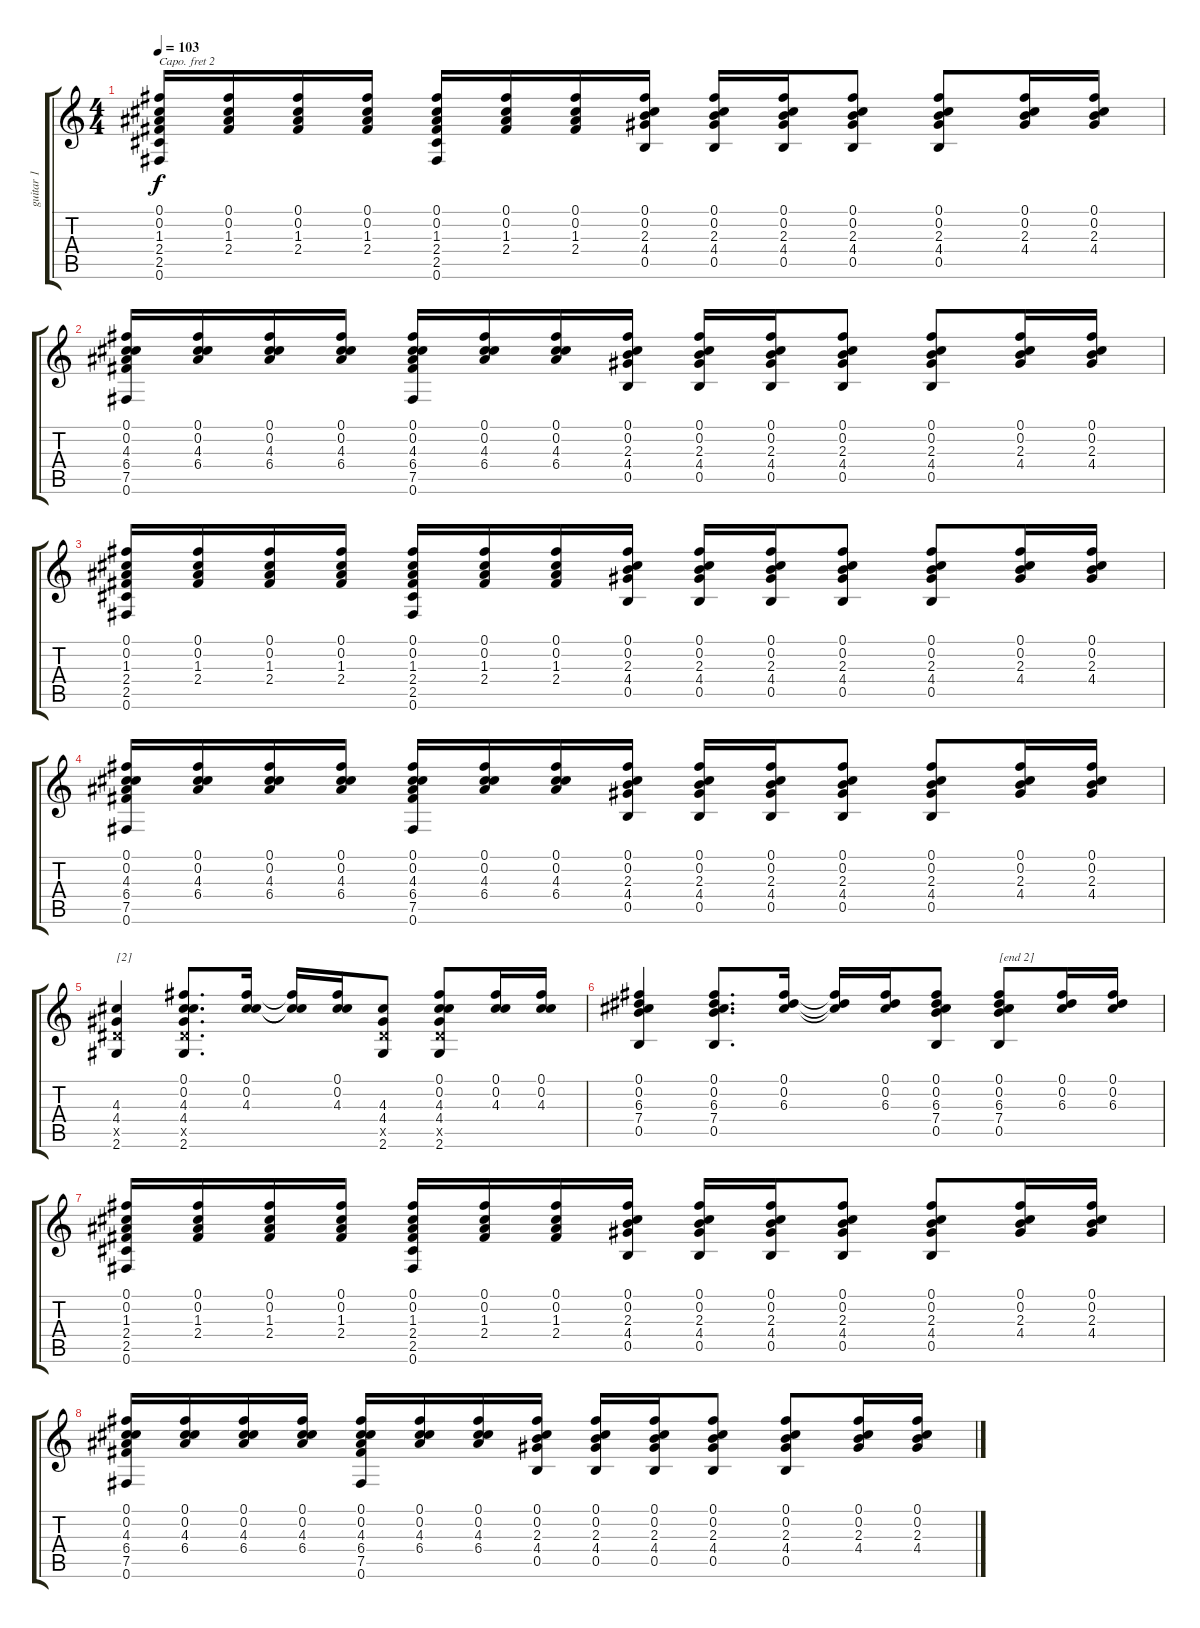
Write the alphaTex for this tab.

\track ("guitar 1" "guitar 1") {instrument electricguitarclean}
\staff {score tabs}
\capo 2
\tuning (E4 B3 G3 D3 A2 E2) {hide}
\ts (4 4)
\tempo 103
\clef g2
\ks c
(0.1 0.2 1.3 2.4 2.5 0.6).16{dy f} (0.1 0.2 1.3 2.4).16 (0.1 0.2 1.3 2.4).16 (0.1 0.2 1.3 2.4).16 (0.1 0.2 1.3 2.4 2.5 0.6).16 (0.1 0.2 1.3 2.4).16 (0.1 0.2 1.3 2.4).16 (0.1 0.2 2.3 4.4 0.5).16 (0.1 0.2 2.3 4.4 0.5).16 (0.1 0.2 2.3 4.4 0.5).16 (0.1 0.2 2.3 4.4 0.5).8 (0.1 0.2 2.3 4.4 0.5).8 (0.1 0.2 2.3 4.4).16 (0.1 0.2 2.3 4.4).16 |
(0.1 0.2 4.3 6.4 7.5 0.6).16 (0.1 0.2 4.3 6.4).16 (0.1 0.2 4.3 6.4).16 (0.1 0.2 4.3 6.4).16 (0.1 0.2 4.3 6.4 7.5 0.6).16 (0.1 0.2 4.3 6.4).16 (0.1 0.2 4.3 6.4).16 (0.1 0.2 2.3 4.4 0.5).16 (0.1 0.2 2.3 4.4 0.5).16 (0.1 0.2 2.3 4.4 0.5).16 (0.1 0.2 2.3 4.4 0.5).8 (0.1 0.2 2.3 4.4 0.5).8 (0.1 0.2 2.3 4.4).16 (0.1 0.2 2.3 4.4).16 |
(0.1 0.2 1.3 2.4 2.5 0.6).16 (0.1 0.2 1.3 2.4).16 (0.1 0.2 1.3 2.4).16 (0.1 0.2 1.3 2.4).16 (0.1 0.2 1.3 2.4 2.5 0.6).16 (0.1 0.2 1.3 2.4).16 (0.1 0.2 1.3 2.4).16 (0.1 0.2 2.3 4.4 0.5).16 (0.1 0.2 2.3 4.4 0.5).16 (0.1 0.2 2.3 4.4 0.5).16 (0.1 0.2 2.3 4.4 0.5).8 (0.1 0.2 2.3 4.4 0.5).8 (0.1 0.2 2.3 4.4).16 (0.1 0.2 2.3 4.4).16 |
(0.1 0.2 4.3 6.4 7.5 0.6).16 (0.1 0.2 4.3 6.4).16 (0.1 0.2 4.3 6.4).16 (0.1 0.2 4.3 6.4).16 (0.1 0.2 4.3 6.4 7.5 0.6).16 (0.1 0.2 4.3 6.4).16 (0.1 0.2 4.3 6.4).16 (0.1 0.2 2.3 4.4 0.5).16 (0.1 0.2 2.3 4.4 0.5).16 (0.1 0.2 2.3 4.4 0.5).16 (0.1 0.2 2.3 4.4 0.5).8 (0.1 0.2 2.3 4.4 0.5).8 (0.1 0.2 2.3 4.4).16 (0.1 0.2 2.3 4.4).16 |
(4.3 4.4 4.5{x} 2.6).4{txt "[2]"} (0.1 0.2 4.3 4.4 4.5{x} 2.6).8{d} (0.1 0.2 4.3).16 (0.1{t} 0.2{t} 4.3{t}).16 (0.1 0.2 4.3).16 (4.3 4.4 4.5{x} 2.6).8 (0.1 0.2 4.3 4.4 4.5{x} 2.6).8 (0.1 0.2 4.3).16 (0.1 0.2 4.3).16 |
(0.1 0.2 6.3 7.4 0.5).4 (0.1 0.2 6.3 7.4 0.5).8{d} (0.1 0.2 6.3).16 (0.1{t} 0.2{t} 6.3{t}).16 (0.1 0.2 6.3).16 (0.1 0.2 6.3 7.4 0.5).8 (0.1 0.2 6.3 7.4 0.5).8{txt "[end 2]"} (0.1 0.2 6.3).16 (0.1 0.2 6.3).16 |
(0.1 0.2 1.3 2.4 2.5 0.6).16 (0.1 0.2 1.3 2.4).16 (0.1 0.2 1.3 2.4).16 (0.1 0.2 1.3 2.4).16 (0.1 0.2 1.3 2.4 2.5 0.6).16 (0.1 0.2 1.3 2.4).16 (0.1 0.2 1.3 2.4).16 (0.1 0.2 2.3 4.4 0.5).16 (0.1 0.2 2.3 4.4 0.5).16 (0.1 0.2 2.3 4.4 0.5).16 (0.1 0.2 2.3 4.4 0.5).8 (0.1 0.2 2.3 4.4 0.5).8 (0.1 0.2 2.3 4.4).16 (0.1 0.2 2.3 4.4).16 |
(0.1 0.2 4.3 6.4 7.5 0.6).16 (0.1 0.2 4.3 6.4).16 (0.1 0.2 4.3 6.4).16 (0.1 0.2 4.3 6.4).16 (0.1 0.2 4.3 6.4 7.5 0.6).16 (0.1 0.2 4.3 6.4).16 (0.1 0.2 4.3 6.4).16 (0.1 0.2 2.3 4.4 0.5).16 (0.1 0.2 2.3 4.4 0.5).16 (0.1 0.2 2.3 4.4 0.5).16 (0.1 0.2 2.3 4.4 0.5).8 (0.1 0.2 2.3 4.4 0.5).8 (0.1 0.2 2.3 4.4).16 (0.1 0.2 2.3 4.4).16
